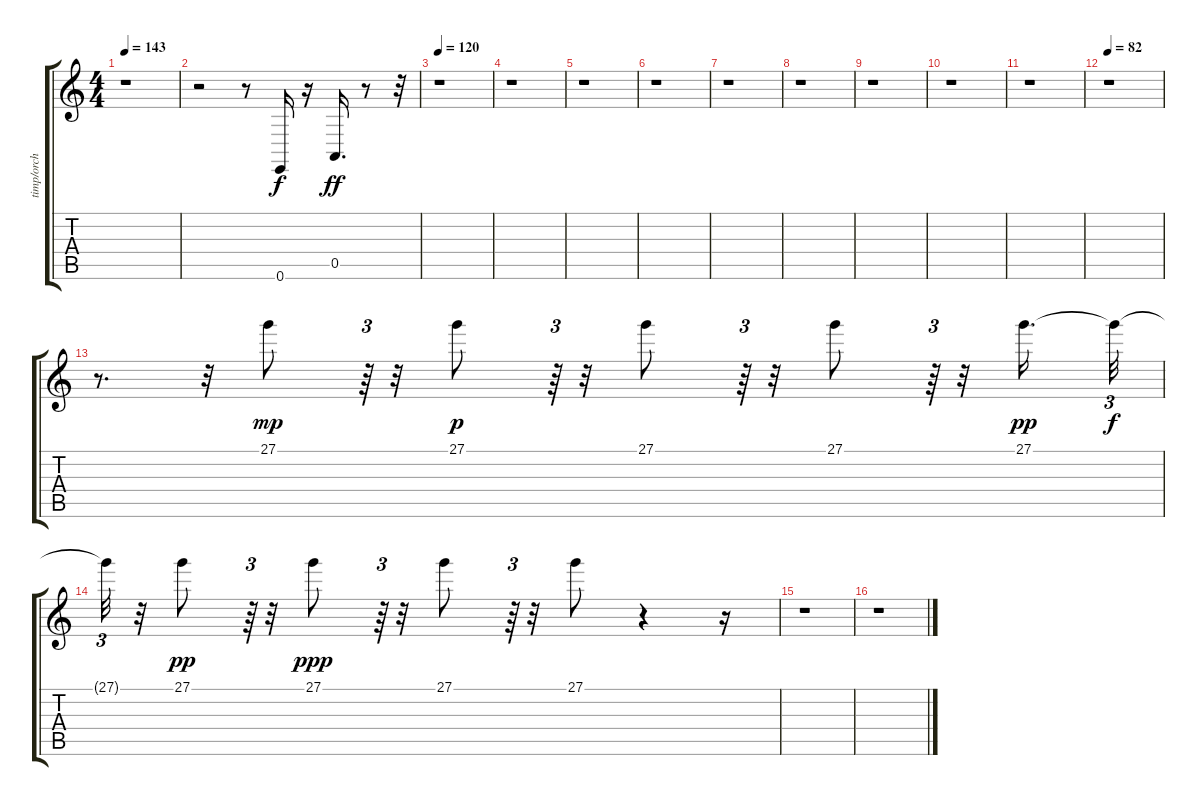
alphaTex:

\track ("timp/orch hit" "timp/orch ") {instrument timpani}
\staff {score tabs}
\tuning (E4 B3 G3 D3 A2 E2) {hide}
\ts (4 4)
\tempo 143
\clef g2
\ks c
r.1{dy mf} |
r.2 r.8 0.6.16{dy f} r.16 0.5.16{d dy ff} r.8 r.32 |
\tempo 120
r.1 |
r.1 |
r.1 |
r.1 |
r.1 |
r.1 |
r.1 |
r.1 |
r.1 |
\tempo 82
r.1 |
r.8{d} r.32 27.1.8{dy mp volume 9 balance 0 instrument fx8scifi} r.64{tu (3 2)} r.32 27.1.8{dy p balance 11} r.64{tu (3 2)} r.32 27.1.8{balance 7} r.64{tu (3 2)} r.32 27.1.8{balance 5} r.64{tu (3 2)} r.32 27.1.16{d dy pp balance 2} 27.1{t}.32{tu (3 2) dy f} |
27.1{t}.32{tu (3 2)} r.32 27.1.8{dy pp} r.64{tu (3 2)} r.32 27.1.8{dy ppp} r.64{tu (3 2)} r.32 27.1.8 r.64{tu (3 2)} r.32 27.1.8 r.4 r.16 |
r.1 |
r.1
